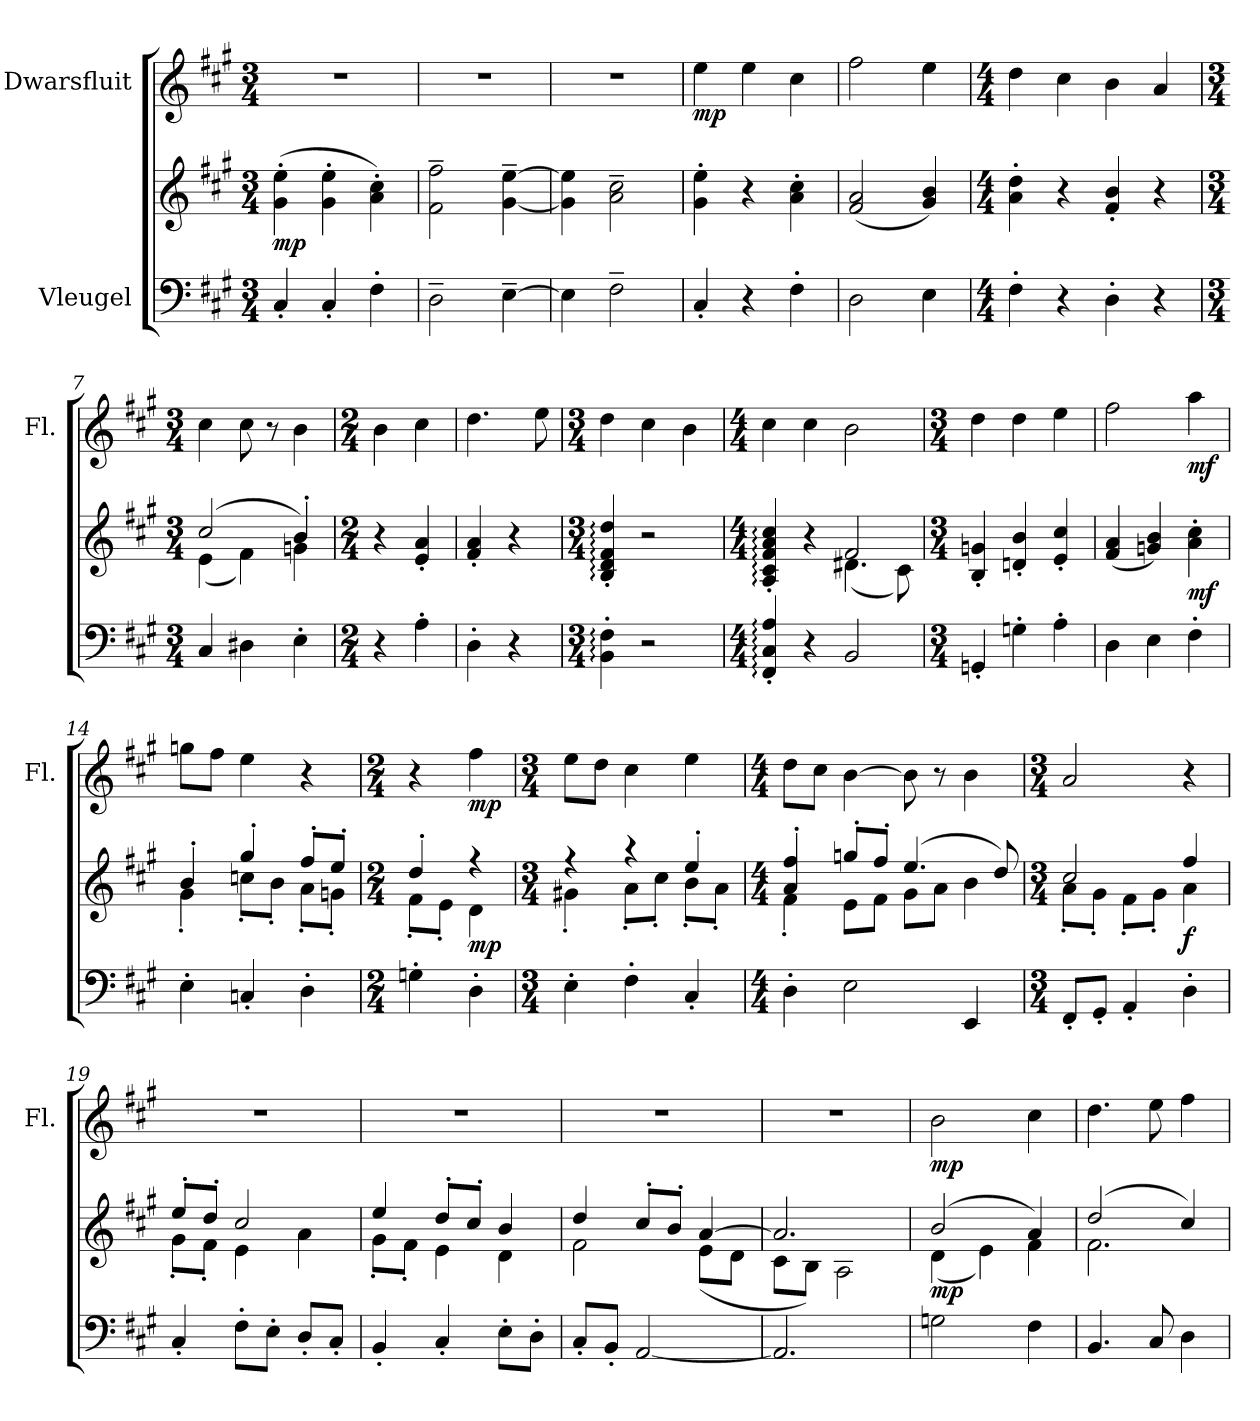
**kern	**kern	**dynam	**kern	**dynam
*part2	*part2	*part2	*part1	*part1
*staff3	*staff2	*staff2/3	*staff1	*staff1
*I"Vleugel	*	*	*I"Dwarsfluit	*
*	*	*	*I'Fl.	*
*clefF4	*clefG2	*	*clefG2	*
*k[f#c#g#]	*k[f#c#g#]	*	*k[f#c#g#]	*
*M3/4	*M3/4	*	*M3/4	*
*MM120	*MM120	*	*MM120	*
=1	=1	=1	=1	=1
!	!	!LO:DY:b	!	!
4C#'/	(4g#\' 4ee\'	mp	2.r	.
4C#'/	4g#\' 4ee\'	.	.	.
4F#'\	4a\' 4cc#\')	.	.	.
=2	=2	=2	=2	=2
2D~\	2f#\~ 2ff#\~	.	2.r	.
[4E~\	[4g#\~ [4ee\~	.	.	.
=3	=3	=3	=3	=3
4E\]	4g#\] 4ee\]	.	2.r	.
2F#~\	2a\~ 2cc#\~	.	.	.
=4	=4	=4	=4	=4
!	!	!	!	!LO:DY:b
4C#'/	4g#\' 4ee\'	.	4ee\	mp
4r	4r	.	4ee\	.
4F#'\	4a\' 4cc#\'	.	4cc#\	.
=5	=5	=5	=5	=5
2D\	(2f#/ 2a/	.	2ff#\	.
4E\	4g#/ 4b/)	.	4ee\	.
=6	=6	=6	=6	=6
*M4/4	*M4/4	*	*M4/4	*
4F#'\	4a\' 4dd\'	.	4dd\	.
4r	4r	.	4cc#\	.
4D'\	4f#/' 4b/'	.	4b\	.
4r	4r	.	4a/	.
=7	=7	=7	=7	=7
*M3/4	*M3/4	*	*M3/4	*
*	*^	*	*	*
4C#/	(2cc#/	(4e\	.	4cc#\	.
4D#X\	.	4f#\)	.	8cc#\	.
.	.	.	.	8r	.
4E'\	4b'/)	4gn\	.	4b\	.
*	*v	*v	*	*	*
=8	=8	=8	=8	=8
*M2/4	*M2/4	*	*M2/4	*
4r	4r	.	4b\	.
4A'\	4e/' 4a/'	.	4cc#\	.
!!LO:LB:g=z
=9	=9	=9	=9	=9
4D'\	4f#/' 4a/'	.	4.dd\	.
4r	4r	.	.	.
.	.	.	8ee\	.
=10	=10	=10	=10	=10
*M3/4	*M3/4	*	*M3/4	*
4BB\:' 4F#\:'	4B/:' 4d/:' 4f#/:' 4dd/:'	.	4dd\	.
2r	2r	.	4cc#\	.
.	.	.	4b\	.
=11	=11	=11	=11	=11
*M4/4	*M4/4	*	*M4/4	*
*	*^	*	*	*
4FF#/:' 4C#/:' 4A/:'	4A/:' 4c#/:' 4f#/:' 4a/:' 4cc#/:'	2ryy	.	4cc#\	.
4r	4r	.	.	4cc#\	.
2BB/	2f#/	(4.d#X\	.	2b\	.
.	.	8c#\)	.	.	.
*	*v	*v	*	*	*
=12	=12	=12	=12	=12
*M3/4	*M3/4	*	*M3/4	*
4GGn'/	4B/' 4gn/'	.	4dd\	.
4Gn'\	4dn/' 4b/'	.	4dd\	.
4A'\	4e/' 4cc#/'	.	4ee\	.
=13	=13	=13	=13	=13
4D\	(4f#/ 4a/	.	2ff#\	.
4E\	4gn/ 4b/)	.	.	.
!	!	!LO:DY:b	!	!LO:DY:b
4F#'\	4a\' 4cc#\'	mf	4aa\	mf
=14	=14	=14	=14	=14
*	*^	*	*	*
4E'\	4b'/	4g#'\	.	8ggn\L	.
.	.	.	.	8ff#\J	.
4Cn'/	4gg#'/	8ccn'\L	.	4ee\	.
.	.	8b'\J	.	.	.
4D'\	8ff#'/L	8a'\L	.	4r	.
.	8ee'/J	8gn'\J	.	.	.
!!LO:LB:g=z
=15	=15	=15	=15	=15	=15
*M2/4	*M2/4	*	*	*M2/4	*
4Gn'\	4dd'/	8f#'\L	.	4r	.
.	.	8e'\J	.	.	.
!	!	!	!LO:DY:b	!	!LO:DY:b
4D'\	4r	4d\	mp	4ff#\	mp
=16	=16	=16	=16	=16	=16
*M3/4	*M3/4	*	*	*M3/4	*
4E'\	4r	4g#X'\	.	8ee\L	.
.	.	.	.	8dd\J	.
4F#'\	4r	8a'\L	.	4cc#\	.
.	.	8cc#'\J	.	.	.
4C#'/	4ee'/	8b'\L	.	4ee\	.
.	.	8a'\J	.	.	.
=17	=17	=17	=17	=17	=17
*M4/4	*M4/4	*	*	*M4/4	*
4D'\	4a/' 4ff#/'	4f#'\	.	8dd\L	.
.	.	.	.	8cc#\J	.
2E\	8ggn'/L	8e\L	.	[4b\	.
.	8ff#'/J	8f#\J	.	.	.
.	(4.ee/	8g#\L	.	8b\]	.
.	.	8a\J	.	8r	.
4EE/	.	4b\	.	4b\	.
.	8dd/)	.	.	.	.
=18	=18	=18	=18	=18	=18
*M3/4	*M3/4	*	*	*M3/4	*
8FF#'/L	2cc#/	8a'\L	.	2a/	.
8GG#'/J	.	8g#'\J	.	.	.
4AA'/	.	8f#'\L	.	.	.
.	.	8g#'\J	.	.	.
!	!	!	!LO:DY:b	!	!
4D'\	4ff#/	4a\	f	4r	.
=19	=19	=19	=19	=19	=19
4C#'/	8ee'/L	8g#'\L	.	2.r	.
.	8dd'/J	8f#'\J	.	.	.
8F#'\L	2cc#/	4e\	.	.	.
8E'\J	.	.	.	.	.
8D'/L	.	4a\	.	.	.
8C#'/J	.	.	.	.	.
!!LO:PB:g=z
=20	=20	=20	=20	=20	=20
4BB'/	4ee/	8g#'\L	.	2.r	.
.	.	8f#'\J	.	.	.
4C#'/	8dd'/L	4e\	.	.	.
.	8cc#'/J	.	.	.	.
8E'\L	4b/	4d\	.	.	.
8D'\J	.	.	.	.	.
=21	=21	=21	=21	=21	=21
8C#'/L	4dd/	2f#\	.	2.r	.
8BB'/J	.	.	.	.	.
[2AA/	8cc#'/L	.	.	.	.
.	8b'/J	.	.	.	.
.	[4a/	(8e\L	.	.	.
.	.	8d\J	.	.	.
=22	=22	=22	=22	=22	=22
2.AA/]	2.a/]	8c#\L	.	2.r	.
.	.	8B\J)	.	.	.
.	.	2A\	.	.	.
=23	=23	=23	=23	=23	=23
!	!	!	!LO:DY:b	!	!LO:DY:b
2Gn\	(2b/	(4d\	mp	2b\	mp
.	.	4e\)	.	.	.
4F#\	4a/)	4f#\	.	4cc#\	.
=24	=24	=24	=24	=24	=24
4.BB/	(2dd/	2.f#\	.	4.dd\	.
8C#/	.	.	.	8ee\	.
4D\	4cc#/)	.	.	4ff#\	.
*	*v	*v	*	*	*
=	=	=	=	=
*-	*-	*-	*-	*-
